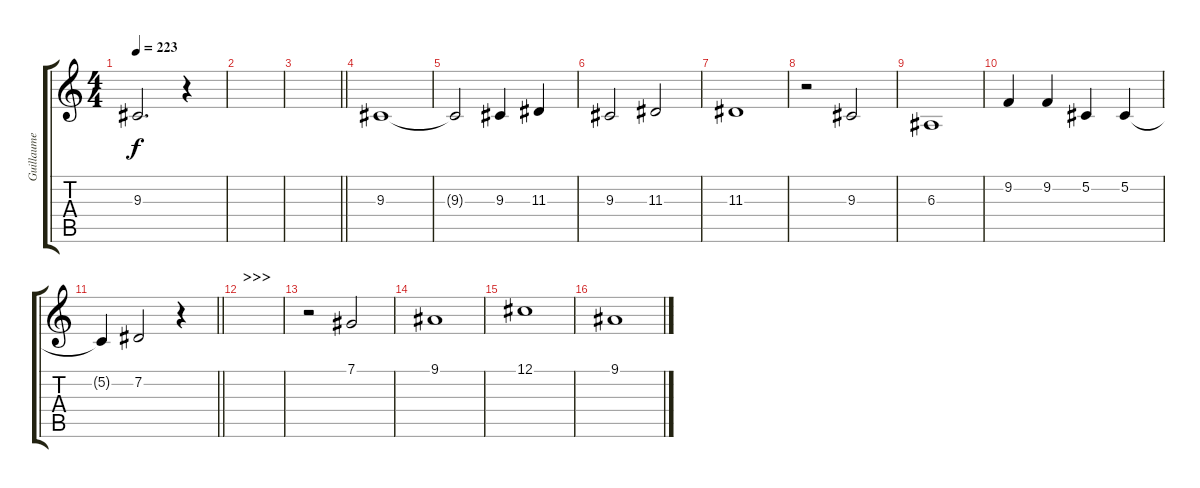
\track ("Guillaume Background" "Guillaume ") {instrument tenorsax}
\staff {score tabs}
\tuning (Db4 Ab3 E3 B2 Gb2 B1) {hide}
\ts (4 4)
\tempo 223
\clef g2
\ks c
9.3{t}.2{d dy f} r.4 |
|
\barLineRight lightlight
|
9.3.1 |
9.3{t}.2 9.3.4 11.3.4 |
9.3.2 11.3.2 |
11.3.1 |
r.2 9.3.2 |
6.3.1 |
9.2.4 9.2.4 5.2.4 5.2.4 |
\barLineRight lightlight
5.2{t}.4 7.2.2 r.4 |
\section ("" ">>>")
|
r.2 7.1.2 |
9.1.1 |
12.1.1 |
9.1.1
